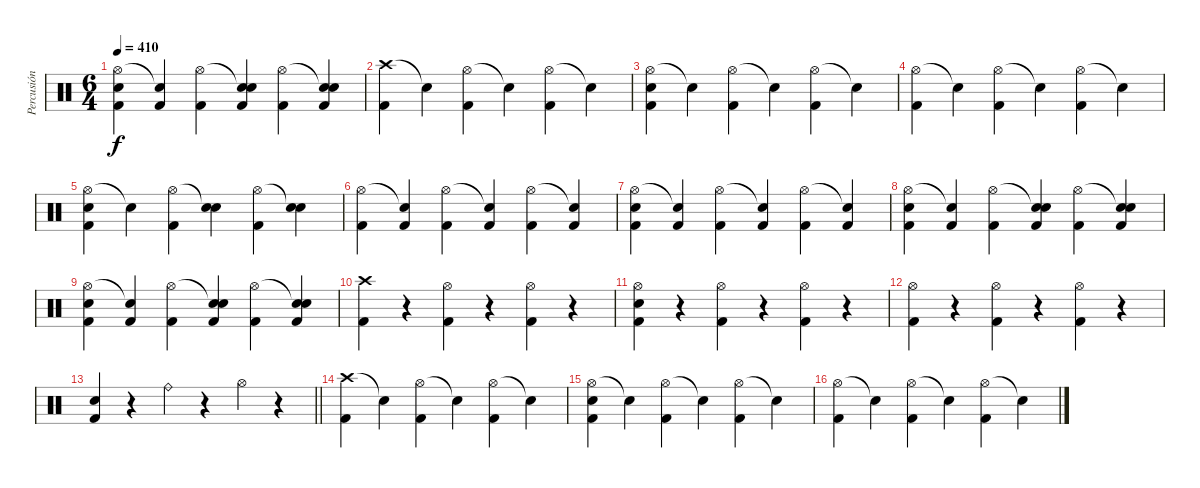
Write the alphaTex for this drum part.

\track ("Percusión" "Percusión") {instrument percussion}
\staff {score}
\articulation defaults
\ts (6 4)
\tempo 410
\clef neutral
\ks c
("Hi-Hat (open)" "Kick (hit) 2" "Snare (hit) 2").4{dy f} ("Snare (hit)"{t} "Kick (hit) 2").4 ("Hi-Hat (open)" "Kick (hit) 2").4 ("Snare (hit)"{t} "Snare (hit) 2" "Kick (hit) 2").4 ("Hi-Hat (open)" "Kick (hit) 2").4 ("Snare (hit)"{t} "Kick (hit) 2" "Snare (hit) 2").4 |
("Crash high (hit)" "Kick (hit) 2").4 "Snare (hit)"{t}.4 ("Hi-Hat (open)" "Kick (hit) 2").4 "Snare (hit)"{t}.4 ("Hi-Hat (open)" "Kick (hit) 2").4 "Snare (hit)"{t}.4 |
("Hi-Hat (open)" "Kick (hit) 2" "Snare (hit) 2").4 "Snare (hit)"{t}.4 ("Hi-Hat (open)" "Kick (hit) 2").4 "Snare (hit)"{t}.4 ("Hi-Hat (open)" "Kick (hit) 2").4 "Snare (hit)"{t}.4 |
("Hi-Hat (open)" "Kick (hit) 2").4 "Snare (hit)"{t}.4 ("Hi-Hat (open)" "Kick (hit) 2").4 "Snare (hit)"{t}.4 ("Hi-Hat (open)" "Kick (hit) 2").4 "Snare (hit)"{t}.4 |
("Hi-Hat (open)" "Kick (hit) 2" "Snare (hit) 2").4 "Snare (hit)"{t}.4 ("Hi-Hat (open)" "Kick (hit) 2").4 ("Snare (hit)"{t} "Snare (hit) 2").4 ("Hi-Hat (open)" "Kick (hit) 2").4 ("Snare (hit)"{t} "Snare (hit) 2").4 |
("Hi-Hat (open)" "Kick (hit) 2").4 ("Snare (hit)"{t} "Kick (hit) 2").4 ("Hi-Hat (open)" "Kick (hit) 2").4 ("Snare (hit)"{t} "Kick (hit) 2").4 ("Hi-Hat (open)" "Kick (hit) 2").4 ("Snare (hit)"{t} "Kick (hit) 2").4 |
("Hi-Hat (open)" "Kick (hit) 2" "Snare (hit) 2").4 ("Snare (hit)"{t} "Kick (hit) 2").4 ("Hi-Hat (open)" "Kick (hit) 2").4 ("Snare (hit)"{t} "Kick (hit) 2").4 ("Hi-Hat (open)" "Kick (hit) 2").4 ("Snare (hit)"{t} "Kick (hit) 2").4 |
("Hi-Hat (open)" "Snare (hit) 2" "Kick (hit) 2").4 ("Snare (hit)"{t} "Kick (hit) 2").4 ("Hi-Hat (open)" "Kick (hit) 2").4 ("Snare (hit)"{t} "Snare (hit) 2" "Kick (hit) 2").4 ("Hi-Hat (open)" "Kick (hit) 2").4 ("Snare (hit)"{t} "Snare (hit) 2" "Kick (hit) 2").4 |
("Hi-Hat (open)" "Kick (hit) 2" "Snare (hit) 2").4 ("Snare (hit)"{t} "Kick (hit) 2").4 ("Hi-Hat (open)" "Kick (hit) 2").4 ("Snare (hit)"{t} "Snare (hit) 2" "Kick (hit) 2").4 ("Hi-Hat (open)" "Kick (hit) 2").4 ("Snare (hit)"{t} "Kick (hit) 2" "Snare (hit) 2").4 |
("Crash high (hit)" "Kick (hit) 2").4 r.4 ("Hi-Hat (open)" "Kick (hit) 2").4 r.4 ("Hi-Hat (open)" "Kick (hit) 2").4 r.4 |
("Hi-Hat (open)" "Kick (hit) 2" "Snare (hit) 2").4 r.4 ("Hi-Hat (open)" "Kick (hit) 2").4 r.4 ("Hi-Hat (open)" "Kick (hit) 2").4 r.4 |
("Hi-Hat (open)" "Kick (hit) 2").4 r.4 ("Hi-Hat (open)" "Kick (hit) 2").4 r.4 ("Hi-Hat (open)" "Kick (hit) 2").4 r.4 |
\barLineRight lightlight
("Kick (hit) 2" "Snare (hit) 2").4 r.4 "Ride (bell)".4 r.4 "Hi-Hat (open)".4 r.4 |
("Crash high (hit)" "Kick (hit) 2").4 "Snare (hit)"{t}.4 ("Hi-Hat (open)" "Kick (hit) 2").4 "Snare (hit)"{t}.4 ("Hi-Hat (open)" "Kick (hit) 2").4 "Snare (hit)"{t}.4 |
("Hi-Hat (open)" "Kick (hit) 2" "Snare (hit) 2").4 "Snare (hit)"{t}.4 ("Hi-Hat (open)" "Kick (hit) 2").4 "Snare (hit)"{t}.4 ("Hi-Hat (open)" "Kick (hit) 2").4 "Snare (hit)"{t}.4 |
("Hi-Hat (open)" "Kick (hit) 2").4 "Snare (hit)"{t}.4 ("Hi-Hat (open)" "Kick (hit) 2").4 "Snare (hit)"{t}.4 ("Hi-Hat (open)" "Kick (hit) 2").4 "Snare (hit)"{t}.4
